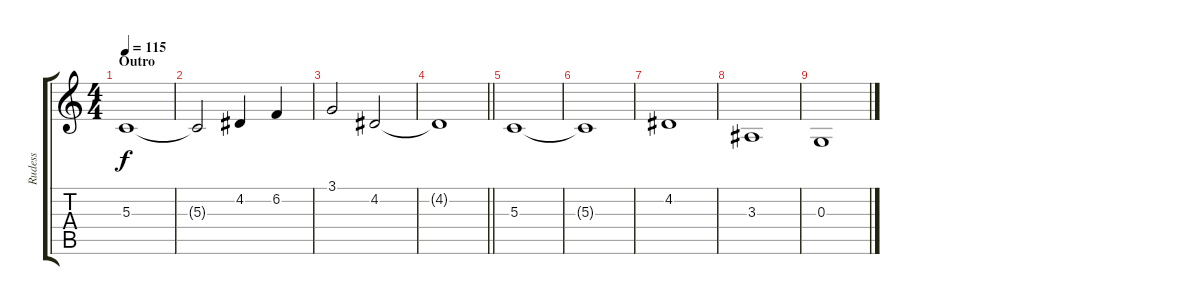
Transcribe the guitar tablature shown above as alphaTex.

\track ("Rudess" "Rudess") {instrument stringensemble1}
\staff {score tabs}
\tuning (E4 B3 G3 D3 A2 E2) {hide}
\ts (4 4)
\section ("" "Outro")
\tempo 115
\clef g2
\ks c
5.3.1{dy f} |
5.3{t}.2 4.2.4 6.2.4 |
3.1.2 4.2.2 |
\barLineRight lightlight
4.2{t}.1 |
5.3.1 |
5.3{t}.1 |
4.2.1 |
3.3.1 |
0.3.1
